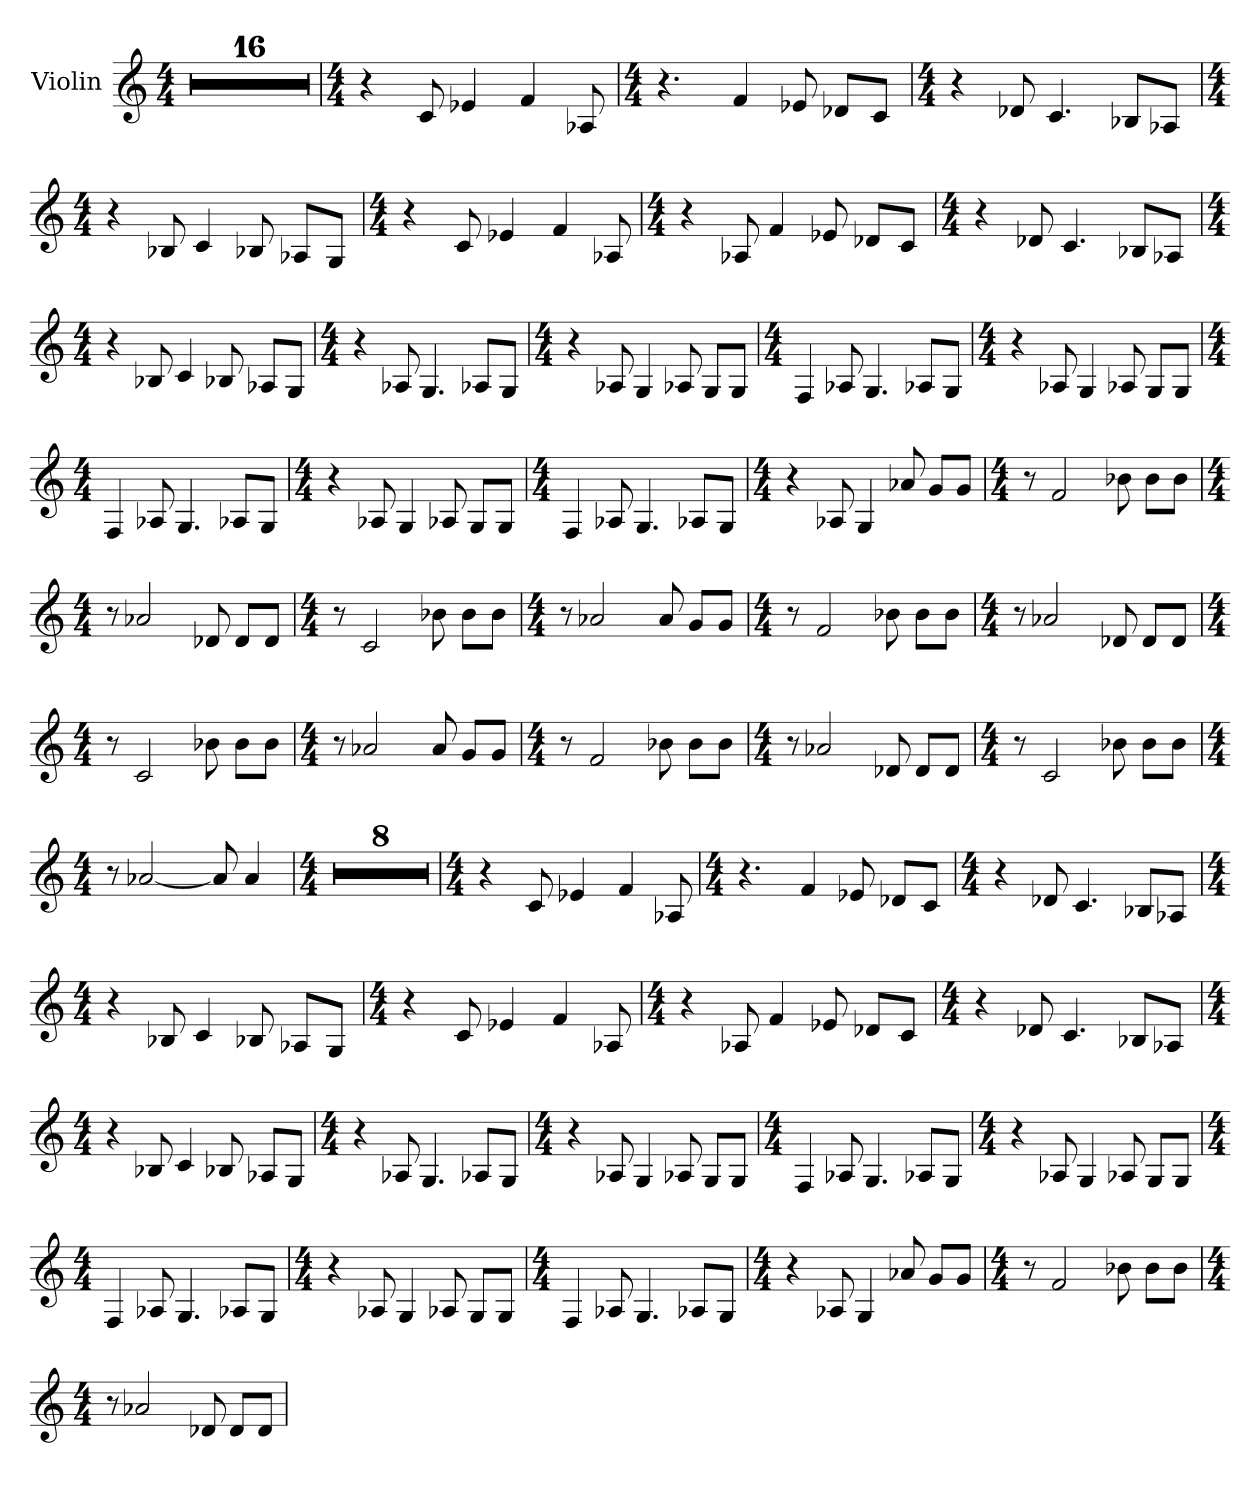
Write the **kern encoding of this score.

**kern
*part1
*staff1
*I"Violin
*I'Vln
*M4/4
=
1r
=
*M4/4
1r
=
*M4/4
1r
=
*M4/4
1r
=
*M4/4
1r
=
*M4/4
1r
=
*M4/4
1r
=
*M4/4
1r
=
*M4/4
1r
=
*M4/4
1r
=
*M4/4
1r
=
*M4/4
1r
=
*M4/4
1r
=
*M4/4
1r
=
*M4/4
1r
=
*M4/4
1r
=
*M4/4
4r
8c
4e-X
4f
8A-X
=
*M4/4
4.r
4f
8e-X
8d-XL
8cJ
=
*M4/4
4r
8d-X
4.c
8B-XL
8A-XJ
=
*M4/4
4r
8B-X
4c
8B-X
8A-XL
8GJ
=
*M4/4
4r
8c
4e-X
4f
8A-X
=
*M4/4
4r
8A-X
4f
8e-X
8d-XL
8cJ
=
*M4/4
4r
8d-X
4.c
8B-XL
8A-XJ
=
*M4/4
4r
8B-X
4c
8B-X
8A-XL
8GJ
=
*M4/4
4r
8A-X
4.G
8A-XL
8GJ
=
*M4/4
4r
8A-X
4G
8A-X
8GL
8GJ
=
*M4/4
4F
8A-X
4.G
8A-XL
8GJ
=
*M4/4
4r
8A-X
4G
8A-X
8GL
8GJ
=
*M4/4
4F
8A-X
4.G
8A-XL
8GJ
=
*M4/4
4r
8A-X
4G
8A-X
8GL
8GJ
=
*M4/4
4F
8A-X
4.G
8A-XL
8GJ
=
*M4/4
4r
8A-X
4G
8a-X
8gL
8gJ
=
*M4/4
8r
2f
8b-X
8b-L
8b-J
=
*M4/4
8r
2a-X
8d-X
8d-L
8d-J
=
*M4/4
8r
2c
8b-X
8b-L
8b-J
=
*M4/4
8r
2a-X
8a-
8gL
8gJ
=
*M4/4
8r
2f
8b-X
8b-L
8b-J
=
*M4/4
8r
2a-X
8d-X
8d-L
8d-J
=
*M4/4
8r
2c
8b-X
8b-L
8b-J
=
*M4/4
8r
2a-X
8a-
8gL
8gJ
=
*M4/4
8r
2f
8b-X
8b-L
8b-J
=
*M4/4
8r
2a-X
8d-X
8d-L
8d-J
=
*M4/4
8r
2c
8b-X
8b-L
8b-J
=
*M4/4
8r
[2a-X
8a-]
4a-
=
*M4/4
1r
=
*M4/4
1r
=
*M4/4
1r
=
*M4/4
1r
=
*M4/4
1r
=
*M4/4
1r
=
*M4/4
1r
=
*M4/4
1r
=
*M4/4
4r
8c
4e-X
4f
8A-X
=
*M4/4
4.r
4f
8e-X
8d-XL
8cJ
=
*M4/4
4r
8d-X
4.c
8B-XL
8A-XJ
=
*M4/4
4r
8B-X
4c
8B-X
8A-XL
8GJ
=
*M4/4
4r
8c
4e-X
4f
8A-X
=
*M4/4
4r
8A-X
4f
8e-X
8d-XL
8cJ
=
*M4/4
4r
8d-X
4.c
8B-XL
8A-XJ
=
*M4/4
4r
8B-X
4c
8B-X
8A-XL
8GJ
=
*M4/4
4r
8A-X
4.G
8A-XL
8GJ
=
*M4/4
4r
8A-X
4G
8A-X
8GL
8GJ
=
*M4/4
4F
8A-X
4.G
8A-XL
8GJ
=
*M4/4
4r
8A-X
4G
8A-X
8GL
8GJ
=
*M4/4
4F
8A-X
4.G
8A-XL
8GJ
=
*M4/4
4r
8A-X
4G
8A-X
8GL
8GJ
=
*M4/4
4F
8A-X
4.G
8A-XL
8GJ
=
*M4/4
4r
8A-X
4G
8a-X
8gL
8gJ
=
*M4/4
8r
2f
8b-X
8b-L
8b-J
=
*M4/4
8r
2a-X
8d-X
8d-L
8d-J
=
*-
